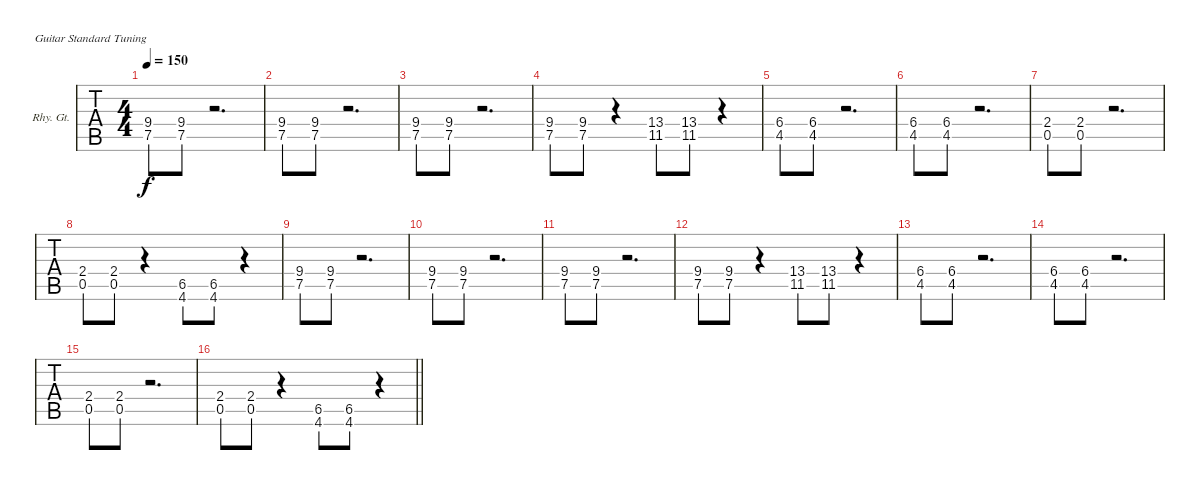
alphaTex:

\bracketExtendMode groupsimilarinstruments
\firstSystemTrackNameOrientation horizontal
\otherSystemsTrackNameOrientation horizontal
\track ("Rhythm Guitar" "Rhy. Gt.") {instrument overdrivenguitar}
\staff {tabs}
\tuning (E4 B3 G3 D3 A2 E2)
\ts (4 4)
\tempo 150
\clef g2
\ks e
(9.4 7.5).8{dy f} (9.4 7.5).8 r.2{d} |
(9.4 7.5).8 (9.4 7.5).8 r.2{d} |
(9.4 7.5).8 (9.4 7.5).8 r.2{d} |
(9.4 7.5).8 (9.4 7.5).8 r.4 (13.4 11.5).8 (13.4 11.5).8 r.4 |
(6.4 4.5).8 (6.4 4.5).8 r.2{d} |
(6.4 4.5).8 (6.4 4.5).8 r.2{d} |
(2.4 0.5).8 (2.4 0.5).8 r.2{d} |
(2.4 0.5).8 (2.4 0.5).8 r.4 (6.5 4.6).8 (6.5 4.6).8 r.4 |
(9.4 7.5).8 (9.4 7.5).8 r.2{d} |
(9.4 7.5).8 (9.4 7.5).8 r.2{d} |
(9.4 7.5).8 (9.4 7.5).8 r.2{d} |
(9.4 7.5).8 (9.4 7.5).8 r.4 (13.4 11.5).8 (13.4 11.5).8 r.4 |
(6.4 4.5).8 (6.4 4.5).8 r.2{d} |
(6.4 4.5).8 (6.4 4.5).8 r.2{d} |
(2.4 0.5).8 (2.4 0.5).8 r.2{d} |
\barLineRight lightlight
(2.4 0.5).8 (2.4 0.5).8 r.4 (4.6 6.5).8 (6.5 4.6).8 r.4
